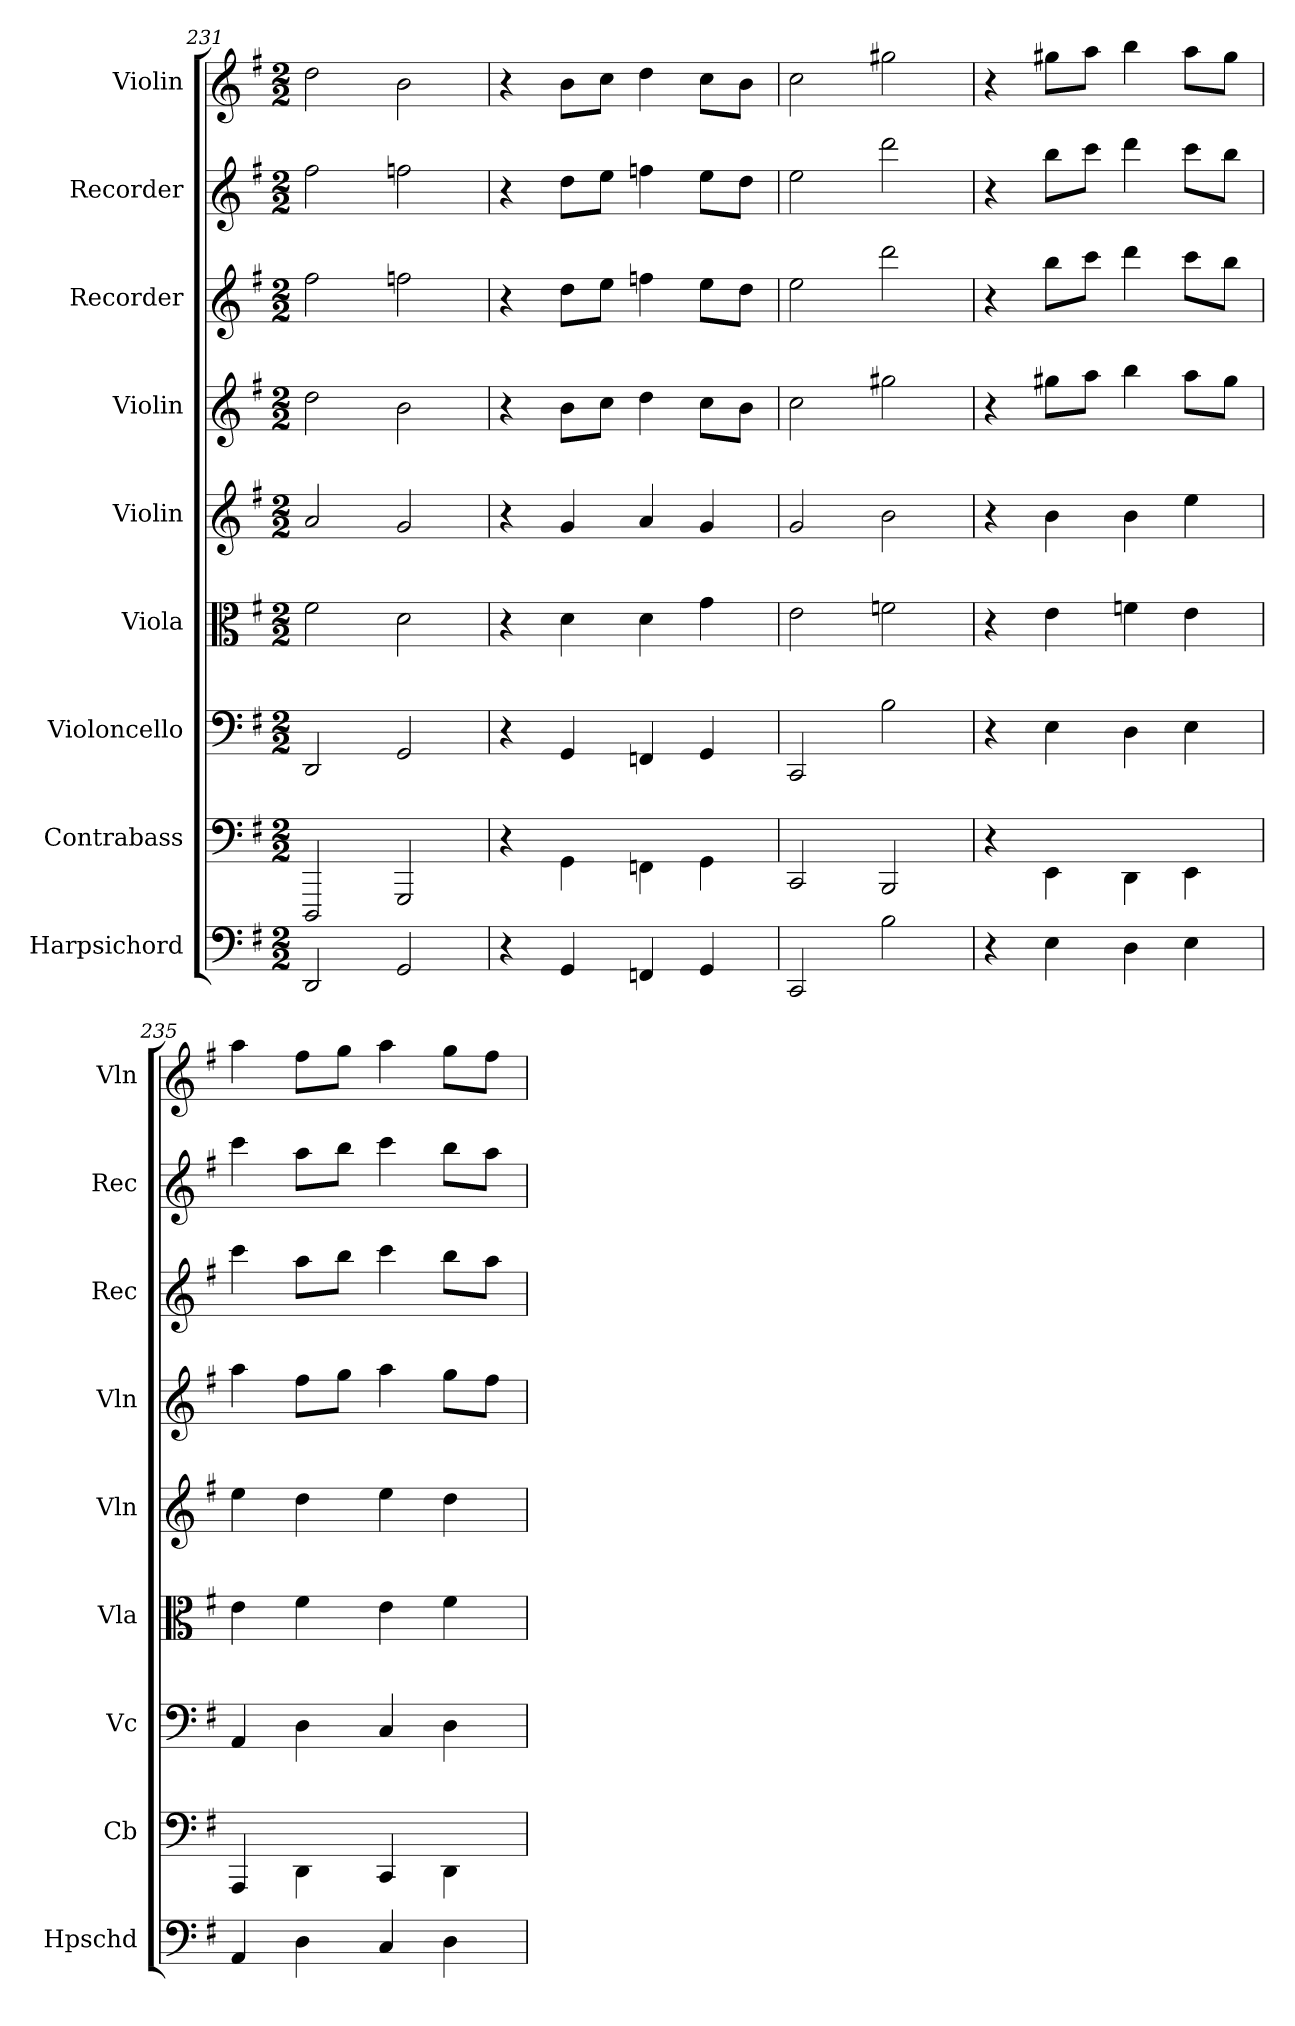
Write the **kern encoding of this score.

**kern	**kern	**kern	**kern	**kern	**kern	**kern	**kern	**kern
*part9	*part8	*part7	*part6	*part5	*part4	*part3	*part2	*part1
*staff9	*staff8	*staff7	*staff6	*staff5	*staff4	*staff3	*staff2	*staff1
*I"Harpsichord	*I"Contrabass	*I"Violoncello	*I"Viola	*I"Violin	*I"Violin	*I"Recorder	*I"Recorder	*I"Violin
*I'Hpschd	*I'Cb	*I'Vc	*I'Vla	*I'Vln	*I'Vln	*I'Rec	*I'Rec	*I'Vln
*clefF4	*clefF4	*clefF4	*clefC3	*clefG2	*clefG2	*clefG2	*clefG2	*clefG2
*	*ITrd7c12	*	*	*	*	*	*	*
*k[f#]	*k[f#]	*k[f#]	*k[f#]	*k[f#]	*k[f#]	*k[f#]	*k[f#]	*k[f#]
*G:	*G:	*G:	*G:	*G:	*G:	*G:	*G:	*G:
*M2/2	*M2/2	*M2/2	*M2/2	*M2/2	*M2/2	*M2/2	*M2/2	*M2/2
=231	=231	=231	=231	=231	=231	=231	=231	=231
2DD/	2DDDD/	2DD/	2f#\	2a/	2dd\	2ff#\	2ff#\	2dd\
2GG/	2GGGG/	2GG/	2d\	2g/	2b\	2ffn\	2ffn\	2b\
=232	=232	=232	=232	=232	=232	=232	=232	=232
4r	4r	4r	4r	4r	4r	4r	4r	4r
4GG/	4GGG\	4GG/	4d\	4g/	8b\L	8dd\L	8dd\L	8b\L
.	.	.	.	.	8cc\J	8ee\J	8ee\J	8cc\J
4FFn/	4FFFn\	4FFn/	4d\	4a/	4dd\	4ffn\	4ffn\	4dd\
4GG/	4GGG\	4GG/	4g\	4g/	8cc\L	8ee\L	8ee\L	8cc\L
.	.	.	.	.	8b\J	8dd\J	8dd\J	8b\J
=233	=233	=233	=233	=233	=233	=233	=233	=233
2CC/	2CCC/	2CC/	2e\	2g/	2cc\	2ee\	2ee\	2cc\
2B\	2BBBB/	2B\	2fn\	2b\	2gg#X\	2ddd\	2ddd\	2gg#X\
=234	=234	=234	=234	=234	=234	=234	=234	=234
4r	4r	4r	4r	4r	4r	4r	4r	4r
4E\	4EEE\	4E\	4e\	4b\	8gg#X\L	8bb\L	8bb\L	8gg#X\L
.	.	.	.	.	8aa\J	8ccc\J	8ccc\J	8aa\J
4D\	4DDD\	4D\	4fn\	4b\	4bb\	4ddd\	4ddd\	4bb\
4E\	4EEE\	4E\	4e\	4ee\	8aa\L	8ccc\L	8ccc\L	8aa\L
.	.	.	.	.	8gg#\J	8bb\J	8bb\J	8gg#\J
=235	=235	=235	=235	=235	=235	=235	=235	=235
4AA/	4AAAA/	4AA/	4e\	4ee\	4aa\	4ccc\	4ccc\	4aa\
4D\	4DDD\	4D\	4f#\	4dd\	8ff#\L	8aa\L	8aa\L	8ff#\L
.	.	.	.	.	8gg\J	8bb\J	8bb\J	8gg\J
4C/	4CCC/	4C/	4e\	4ee\	4aa\	4ccc\	4ccc\	4aa\
4D\	4DDD\	4D\	4f#\	4dd\	8gg\L	8bb\L	8bb\L	8gg\L
.	.	.	.	.	8ff#\J	8aa\J	8aa\J	8ff#\J
=	=	=	=	=	=	=	=	=
*-	*-	*-	*-	*-	*-	*-	*-	*-
